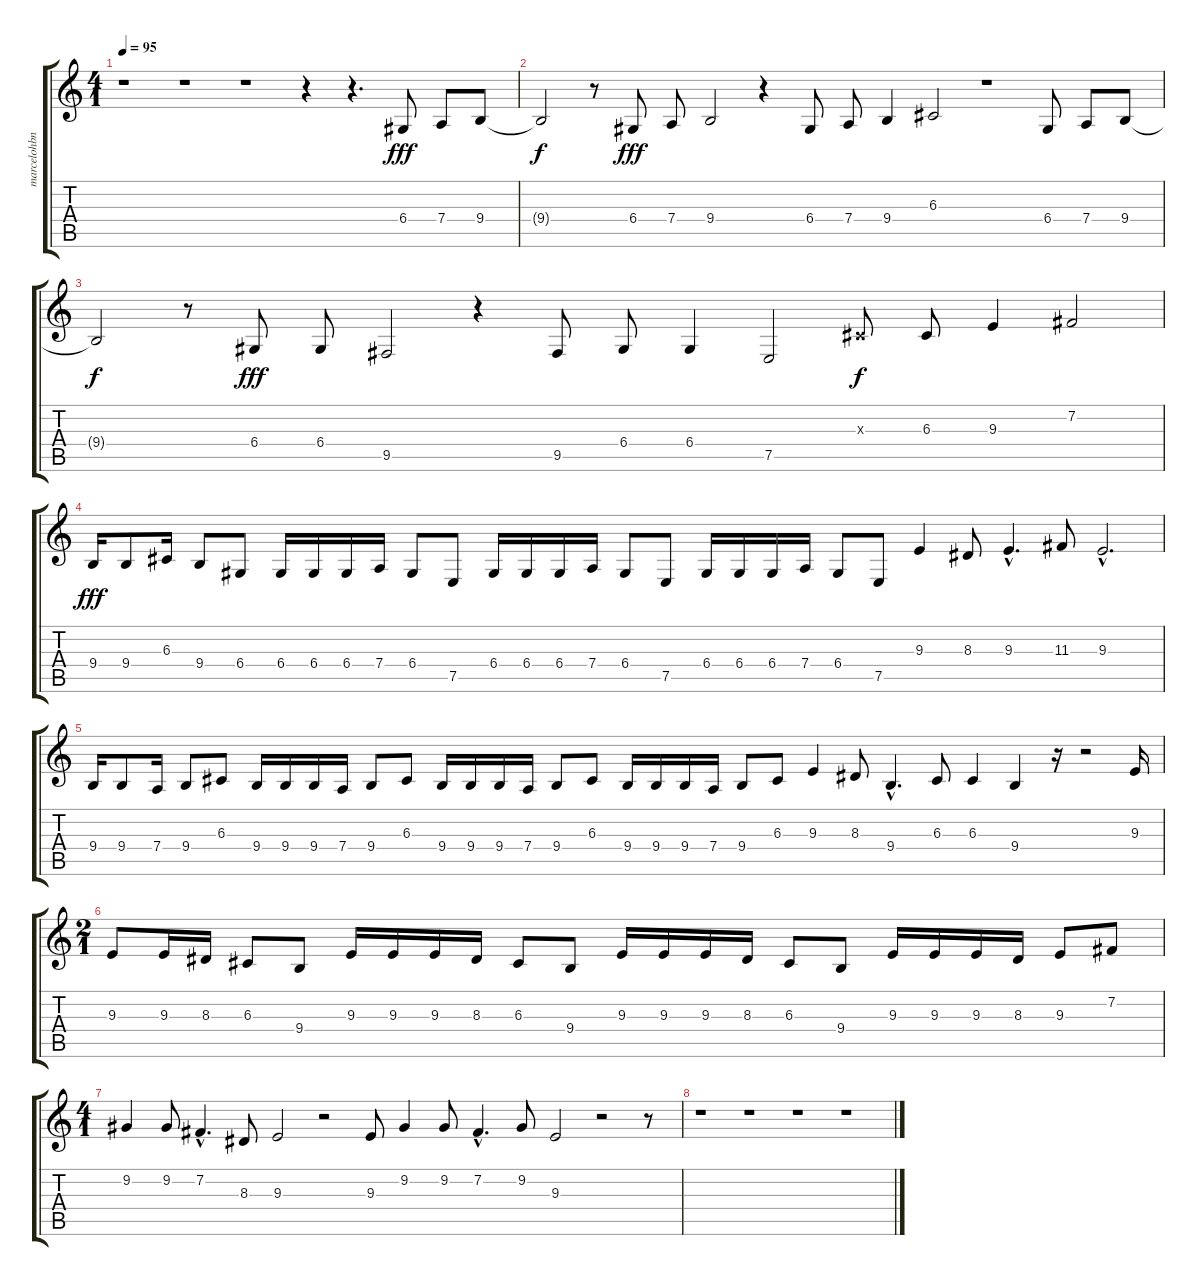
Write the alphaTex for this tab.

\track ("" "marcelohbn") {instrument lead1square}
\staff {score tabs}
\tuning (E4 B3 G3 D3 A2 E2) {hide}
\ts (4 1)
\tempo 95
\clef g2
\ks c
r.1{dy fff} r.1 r.1 r.4 r.4{d} 6.4.8 7.4.8 9.4.8 |
9.4{t}.2{dy f} r.8 6.4.8{dy fff} 7.4.8 9.4.2 r.4 6.4.8 7.4.8 9.4.4 6.3.2 r.1 6.4.8 7.4.8 9.4.8 |
9.4{t}.2{dy f} r.8 6.4.8{dy fff} 6.4.8 9.5.2 r.4 9.5.8 6.4.8 6.4.4 7.5.2 6.3{x}.8{dy f} 6.3.8 9.3.4 7.2.2 |
9.4.16{dy fff} 9.4.8 6.3.16 9.4.8 6.4.8 6.4.16 6.4.16 6.4.16 7.4.16 6.4.8 7.5.8 6.4.16 6.4.16 6.4.16 7.4.16 6.4.8 7.5.8 6.4.16 6.4.16 6.4.16 7.4.16 6.4.8 7.5.8 9.3.4 8.3.8 9.3{hac}.4{d} 11.3.8 9.3{hac}.2{d} |
9.4.16 9.4.8 7.4.16 9.4.8 6.3.8 9.4.16 9.4.16 9.4.16 7.4.16 9.4.8 6.3.8 9.4.16 9.4.16 9.4.16 7.4.16 9.4.8 6.3.8 9.4.16 9.4.16 9.4.16 7.4.16 9.4.8 6.3.8 9.3.4 8.3.8 9.4{hac}.4{d} 6.3.8 6.3.4 9.4.4 r.16 r.2 9.3.16 |
\ts (2 1)
9.3.8 9.3.16 8.3.16 6.3.8 9.4.8 9.3.16 9.3.16 9.3.16 8.3.16 6.3.8 9.4.8 9.3.16 9.3.16 9.3.16 8.3.16 6.3.8 9.4.8 9.3.16 9.3.16 9.3.16 8.3.16 9.3.8 7.2.8 |
\ts (4 1)
9.2.4 9.2.8 7.2{hac}.4{d} 8.3.8 9.3.2 r.2 9.3.8 9.2.4 9.2.8 7.2{hac}.4{d} 9.2.8 9.3.2 r.2 r.8 |
r.1 r.1 r.1 r.1
